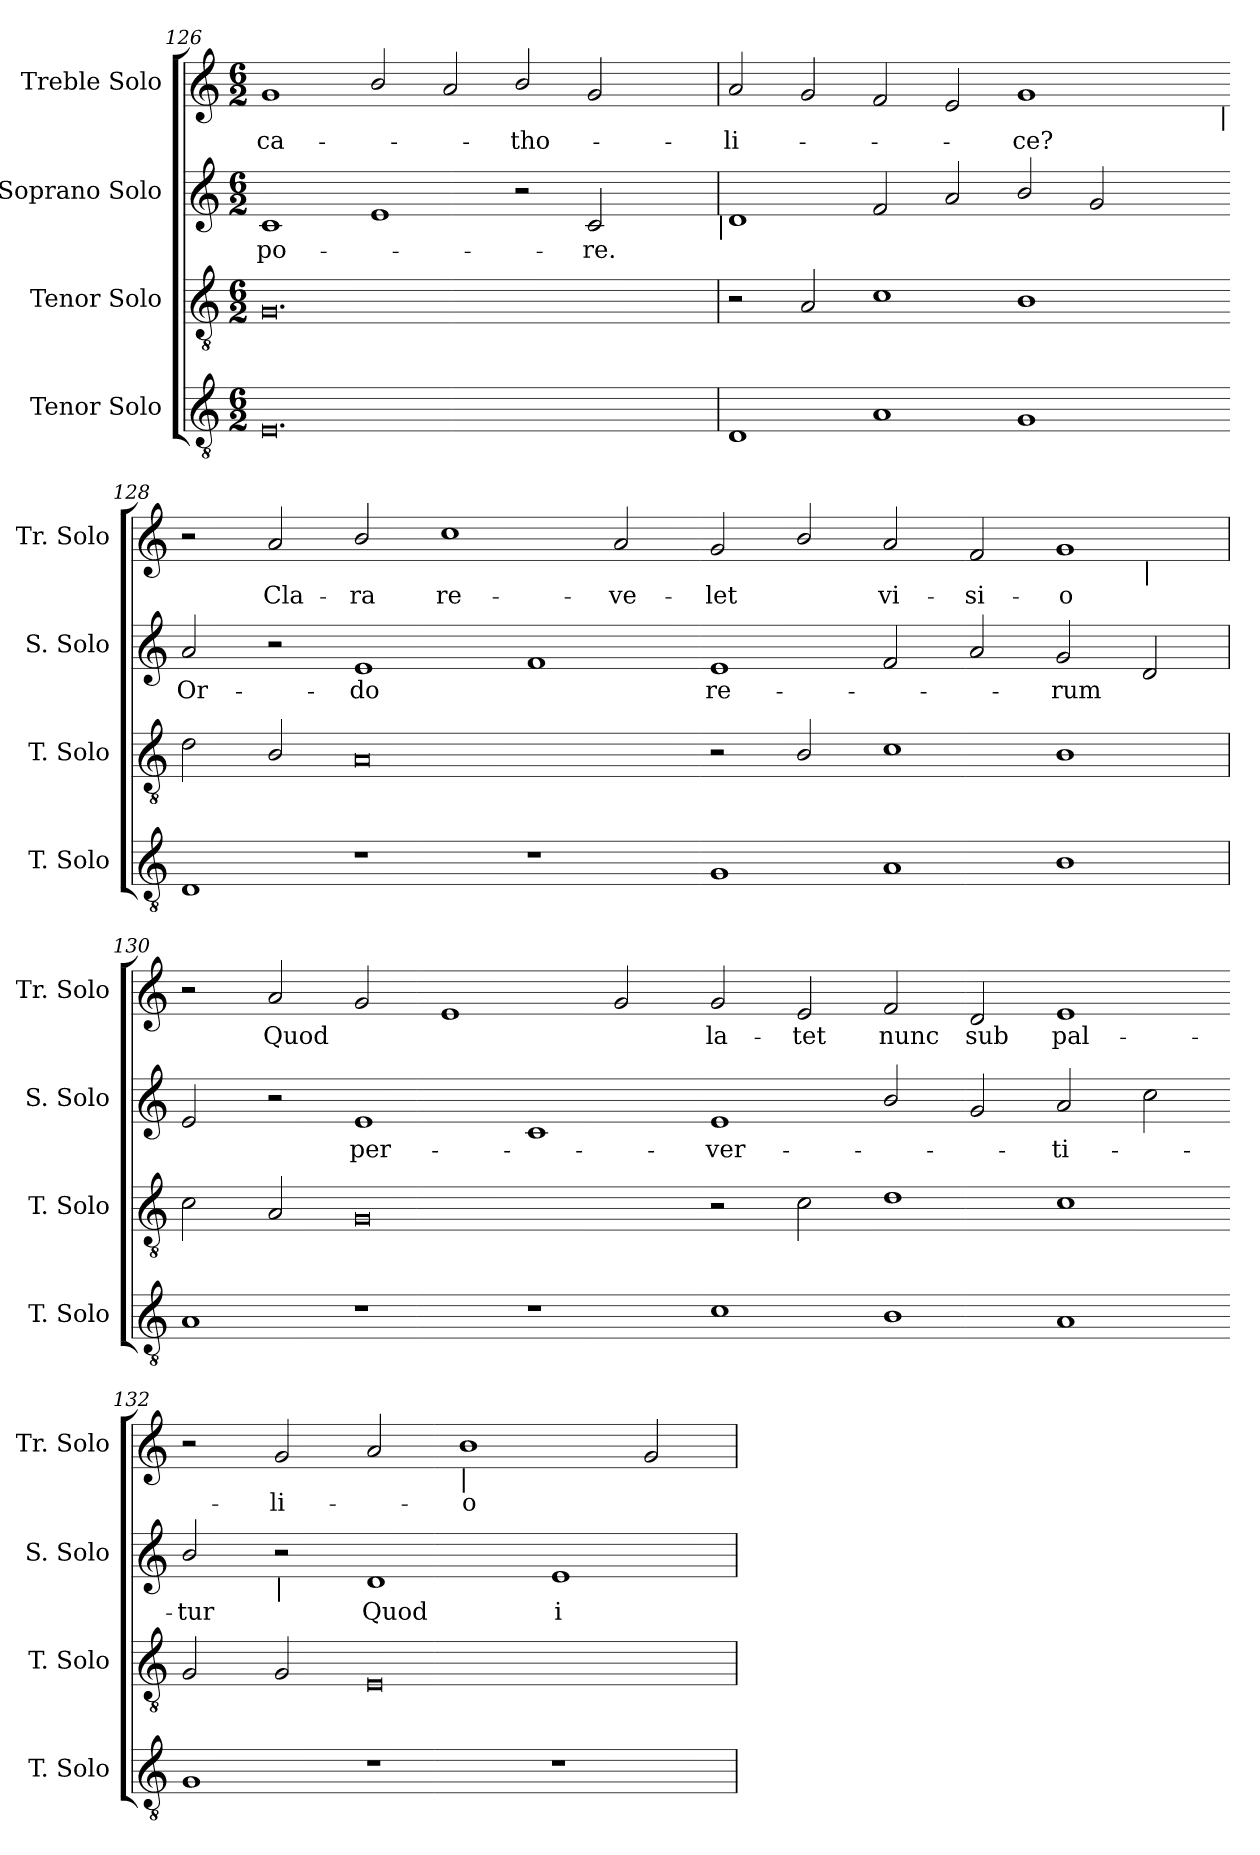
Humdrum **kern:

**kern	**kern	**kern	**text	**kern	**text
*part4	*part3	*part2	*part2	*part1	*part1
*staff4	*staff3	*staff2	*staff2	*staff1	*staff1
*I"Tenor Solo	*I"Tenor Solo	*I"Soprano Solo	*	*I"Treble Solo	*
*I'T. Solo	*I'T. Solo	*I'S. Solo	*	*I'Tr. Solo	*
*clefGv2	*clefGv2	*clefG2	*	*clefG2	*
*ITrd7c12	*ITrd7c12	*	*	*	*
*k[]	*k[]	*k[]	*	*k[]	*
*C:	*C:	*C:	*	*C:	*
*M6/2	*M6/2	*M6/2	*	*M6/2	*
=126	=126	=126	=126	=126	=126
!	!	!	!LO:LY:b:color=#000000	!	!
!	!	!	!	!	!LO:LY:b:color=#000000
*	*	*^	*	*	*
0.EEi	0.GGi	1ci	1ryy	-po-	1gi	ca-
.	.	1ei	1ryy	.	2bi/	.
.	.	.	.	.	2ai/	.
!	!	!	!	!	!	!LO:LY:b:color=#000000
.	.	2r	2ryy	.	2bi/	-tho-
!	!	!	!	!LO:LY:b:color=#000000	!	!
.	.	2ci/	4ryy	-re.	2gi/	.
.	.	.	8ryy	.	.	.
.	.	.	16ryy	.	.	.
.	.	.	32ryy	.	.	.
.	.	.	64ryy	.	.	.
.	.	.	128...ryy	.	.	.
!	!	!	!LO:TX:b:i:t=|	!	!	!
.	.	.	1024ryy	.	.	.
*	*	*v	*v	*	*	*
!!LO:LB:g=z
=127	=127	=127	=127	=127	=127
*	*	*^	*	*	*
!	!	!	!	!	!LO:TX:b:i:t=-	!
!	!	!	!	!	!	!LO:LY:b:color=#000000
*	*	*v	*v	*	*^	*
1DDi	2r	1di	.	2ai/	1ryy	-li-
.	2AAi/	.	.	2gi/	.	.
1AAi	1Ci	2fi/	.	2fi/	1ryy	.
.	.	2ai/	.	2ei/	.	.
!	!	!	!	!	!	!LO:LY:b:color=#000000
1GGi	1BBi	2bi/	.	1gi	2ryy	-ce?
.	.	2gi/	.	.	4ryy	.
.	.	.	.	.	8ryy	.
.	.	.	.	.	16ryy	.
.	.	.	.	.	32ryy	.
.	.	.	.	.	64ryy	.
.	.	.	.	.	128...ryy	.
!	!	!	!	!	!LO:TX:b:i:t=|	!
.	.	.	.	.	1024ryy	.
*	*	*	*	*v	*v	*
=128-	=128-	=128-	=128-	=128-	=128-
*	*	*	*	*^	*
!	!	!	!LO:LY:b:color=#000000	!	!	!
*	*	*	*	*v	*v	*
1DDi	2Di\	2ai/	Or-	2r	.
!	!	!	!	!	!LO:LY:b:color=#000000
.	2BBi/	2r	.	2ai/	Cla-
!	!	!	!LO:LY:b:color=#000000	!	!
!	!	!	!	!	!LO:LY:b:color=#000000
1r	0AAi	1ei	-do	2bi/	-ra
!	!	!	!	!	!LO:LY:b:color=#000000
.	.	.	.	1cci	re-
1r	.	1fi	.	.	.
!	!	!	!	!	!LO:LY:b:color=#000000
.	.	.	.	2ai/	-ve-
=129-	=129-	=129-	=129-	=129-	=129-
!	!	!	!LO:LY:b:color=#000000	!	!
!	!	!	!	!	!LO:LY:b:color=#000000
*	*	*	*	*^	*
1GGi	2r	1ei	re-	2gi/	1ryy	-let
.	2BBi/	.	.	2bi/	.	.
!	!	!	!	!	!	!LO:LY:b:color=#000000
1AAi	1Ci	2fi/	.	2ai/	1.ryy	vi-
!	!	!	!	!	!	!LO:LY:b:color=#000000
.	.	2ai/	.	2fi/	.	-si-
!	!	!	!LO:LY:b:color=#000000	!	!	!
!	!	!	!	!	!	!LO:LY:b:color=#000000
1BBi	1BBi	2gi/	-rum	1gi	.	-o
!	!	!	!	!	!LO:TX:b:i:t=|	!
.	.	2di/	.	.	2ryy	.
*	*	*	*	*v	*v	*
=130	=130	=130	=130	=130	=130
1AAi	2Ci\	2ei/	.	2r	.
!	!	!	!	!	!LO:LY:b:color=#000000
.	2AAi/	2r	.	2ai/	Quod
!	!	!	!LO:LY:b:color=#000000	!	!
1r	0GGi	1ei	per-	2gi/	.
.	.	.	.	1ei	.
1r	.	1ci	.	.	.
.	.	.	.	2gi/	.
=131-	=131-	=131-	=131-	=131-	=131-
!	!	!	!LO:LY:b:color=#000000	!	!
!	!	!	!	!	!LO:LY:b:color=#000000
1Ci	2r	1ei	-ver-	2gi/	la-
!	!	!	!	!	!LO:LY:b:color=#000000
.	2Ci\	.	.	2ei/	-tet
!	!	!	!	!	!LO:LY:b:color=#000000
1BBi	1Di	2bi/	.	2fi/	nunc
!	!	!	!	!	!LO:LY:b:color=#000000
.	.	2gi/	.	2di/	sub
!	!	!	!LO:LY:b:color=#000000	!	!
!	!	!	!	!	!LO:LY:b:color=#000000
1AAi	1Ci	2ai/	-ti-	1ei	pal-
.	.	2cci\	.	.	.
=132-	=132-	=132-	=132-	=132-	=132-
!	!	!	!LO:LY:b:color=#000000	!	!
1GGi	2GGi/	2bi/	-tur	2r	.
!	!	!LO:TX:b:i:t=|	!	!	!
!	!	!	!	!	!LO:LY:b:color=#000000
.	2GGi/	2r	.	2gi/	-li-
!	!	!	!LO:LY:b:color=#000000	!	!
1r	0EEi	1di	Quod	2ai/	.
!	!	!	!	!LO:TX:b:i:t=|	!
!	!	!	!	!	!LO:LY:b:color=#000000
.	.	.	.	1bi	-o
!	!	!	!LO:LY:b:color=#000000	!	!
1r	.	1ei	i-	.	.
.	.	.	.	2gi/	.
=	=	=	=	=	=
*-	*-	*-	*-	*-	*-
